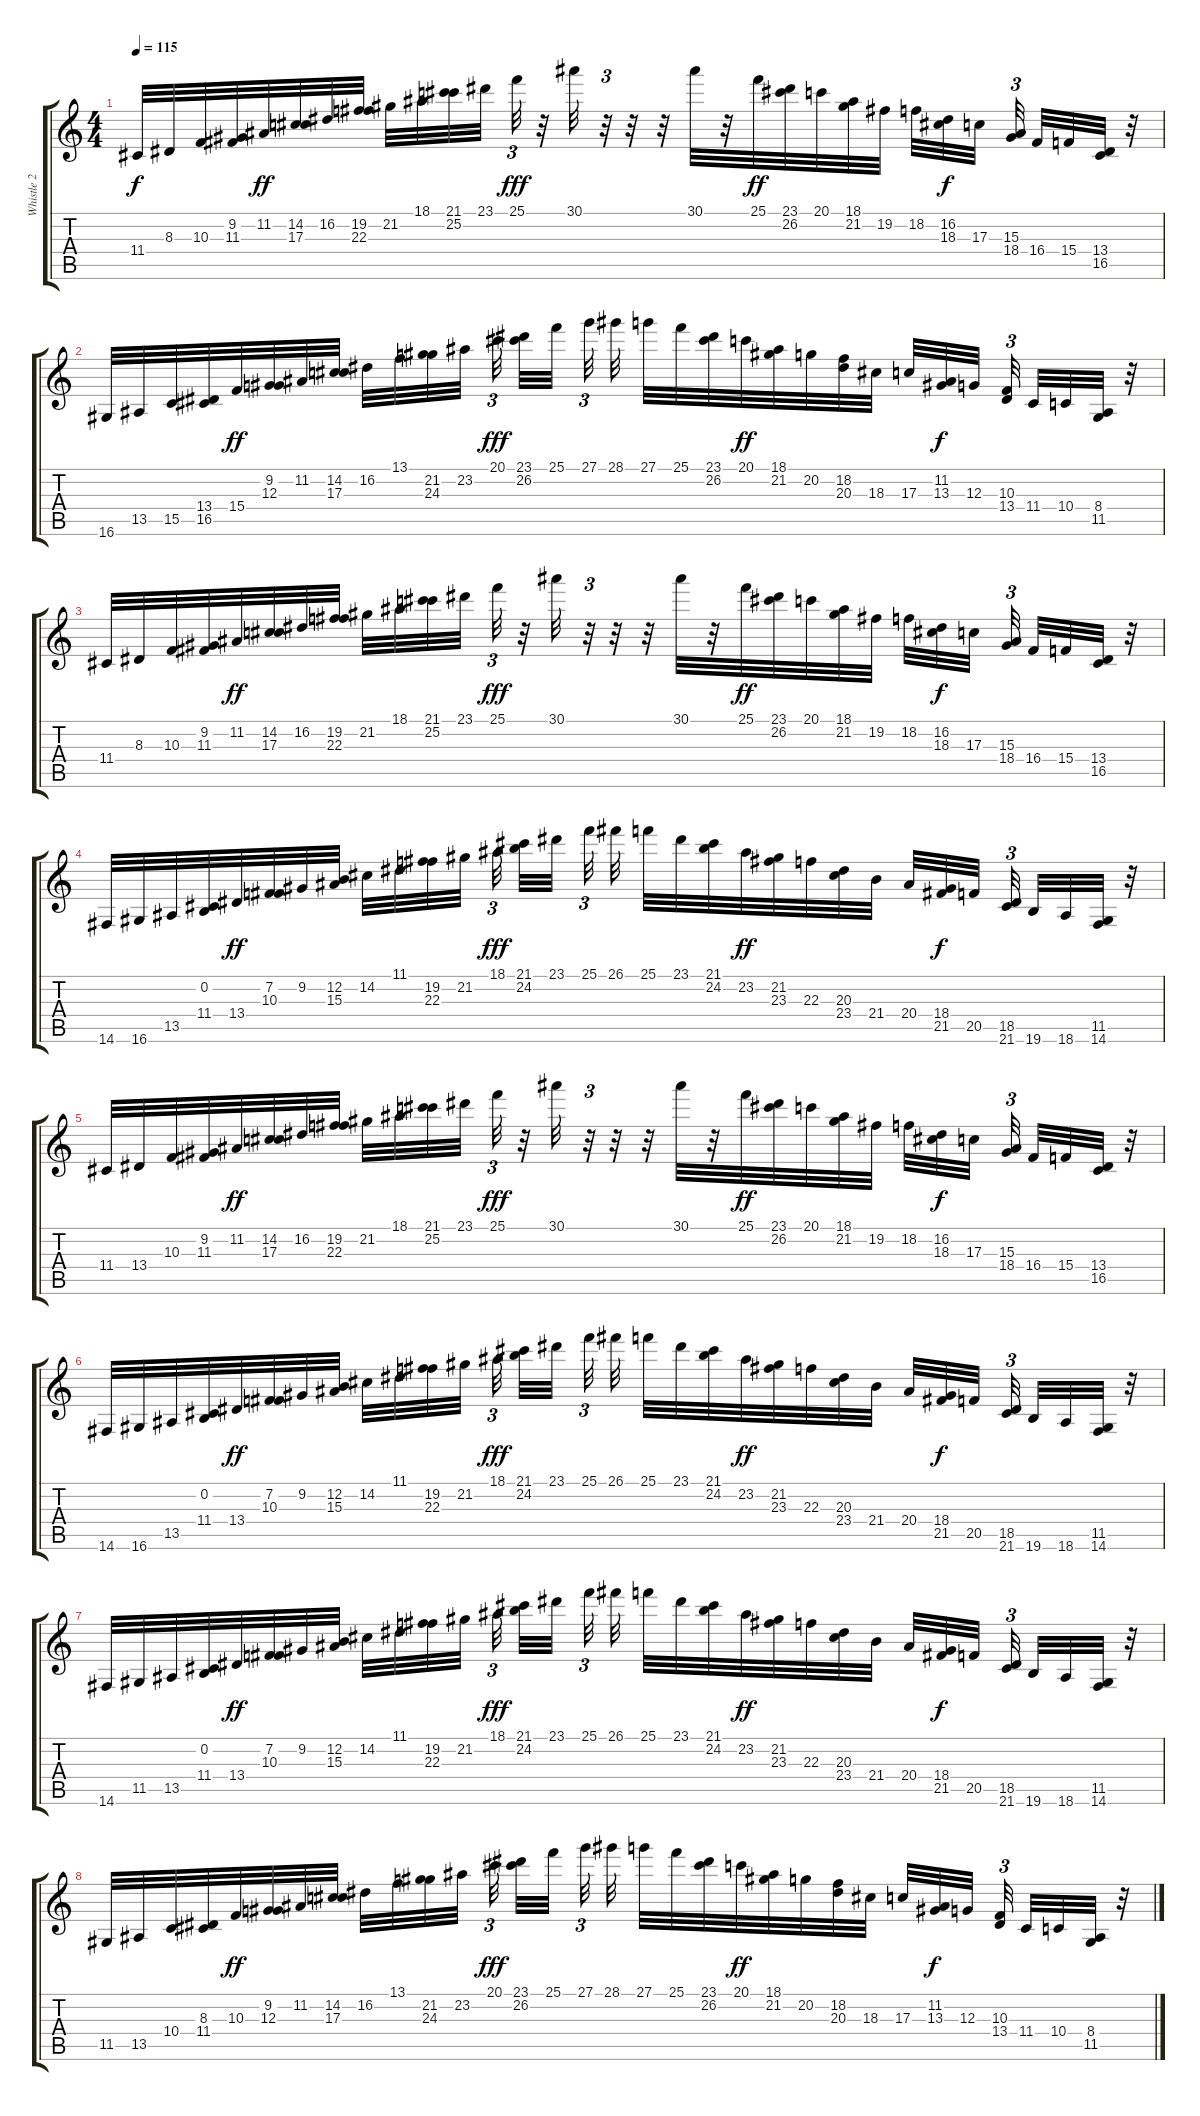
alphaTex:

\track ("Whistle 2" "Whistle 2") {instrument whistle}
\staff {score tabs}
\tuning (E4 B3 G3 D3 A2 E2) {hide}
\ts (4 4)
\tempo 115
\clef g2
\ks c
11.4.32{dy f balance 16} 8.3.32 10.3.32{balance 15} (9.2 11.3).32 11.2.32{dy ff balance 14} (14.2 17.3).32 16.2.32{balance 13} (19.2 22.3).32 21.2.32{balance 12} 18.1.32 (21.1 25.2).32 23.1.32{beam splitsecondary} 25.1.32{tu (3 2) dy fff beam splitsecondary} r.32{balance 10} 30.1.32 r.32{tu (3 2) balance 9} r.32 r.32{balance 8} 30.1.32 r.32{balance 7} 25.1.32{dy ff} (23.1 26.2).32{balance 6} 20.1.32 (18.1 21.2).32{balance 5} 19.2.32 18.2.32{balance 4} (16.2 18.3).32{dy f} 17.3.32{balance 3 beam splitsecondary} (15.3 18.4).32{tu (3 2) beam splitsecondary} 16.4.32{balance 2} 15.4.32 (13.4 16.5).32 r.32 |
16.6.32{balance 0} 13.5.32 15.5.32{balance 1} (13.4 16.5).32 15.4.32{dy ff balance 2} (9.2 12.3).32 11.2.32{balance 3} (14.2 17.3).32 16.2.32{balance 4} 13.1.32 (21.2 24.3).32 23.2.32{beam splitsecondary} 20.1.32{tu (3 2) dy fff beam splitsecondary} (23.1 26.2).32{balance 6} 25.1.32{beam splitsecondary} 27.1.32{tu (3 2) balance 7} 28.1.32 27.1.32{balance 8} 25.1.32 (23.1 26.2).32{balance 9} 20.1.32{dy ff} (18.1 21.2).32{balance 10} 20.2.32 (18.2 20.3).32{balance 11} 18.3.32 17.3.32{balance 12} (11.2 13.3).32{dy f} 12.3.32{balance 13 beam splitsecondary} (10.3 13.4).32{tu (3 2) beam splitsecondary} 11.4.32{balance 14} 10.4.32 (8.4 11.5).32 r.32 |
11.4.32{balance 16} 8.3.32 10.3.32{balance 15} (9.2 11.3).32 11.2.32{dy ff balance 14} (14.2 17.3).32 16.2.32{balance 13} (19.2 22.3).32 21.2.32{balance 12} 18.1.32 (21.1 25.2).32 23.1.32{beam splitsecondary} 25.1.32{tu (3 2) dy fff beam splitsecondary} r.32{balance 10} 30.1.32 r.32{tu (3 2) balance 9} r.32 r.32{balance 8} 30.1.32 r.32{balance 7} 25.1.32{dy ff} (23.1 26.2).32{balance 6} 20.1.32 (18.1 21.2).32{balance 5} 19.2.32 18.2.32{balance 4} (16.2 18.3).32{dy f} 17.3.32{balance 3 beam splitsecondary} (15.3 18.4).32{tu (3 2) beam splitsecondary} 16.4.32{balance 2} 15.4.32 (13.4 16.5).32 r.32 |
14.6.32{balance 1} 16.6.32 13.5.32{balance 2} (0.2 11.4).32 13.4.32{dy ff balance 2} (7.2 10.3).32 9.2.32{balance 3} (12.2 15.3).32 14.2.32{balance 4} 11.1.32 (19.2 22.3).32 21.2.32{beam splitsecondary} 18.1.32{tu (3 2) dy fff beam splitsecondary} (21.1 24.2).32{balance 6} 23.1.32{beam splitsecondary} 25.1.32{tu (3 2) balance 7} 26.1.32 25.1.32{balance 8} 23.1.32 (21.1 24.2).32{balance 9} 23.2.32{dy ff} (21.2 23.3).32{balance 10} 22.3.32 (20.3 23.4).32{balance 11} 21.4.32 20.4.32{balance 12} (18.4 21.5).32{dy f} 20.5.32{balance 13 beam splitsecondary} (18.5 21.6).32{tu (3 2) beam splitsecondary} 19.6.32{balance 14} 18.6.32 (11.5 14.6).32 r.32 |
11.4.32{balance 16} 13.4.32 10.3.32{balance 15} (9.2 11.3).32 11.2.32{dy ff balance 14} (14.2 17.3).32 16.2.32{balance 13} (19.2 22.3).32 21.2.32{balance 12} 18.1.32 (21.1 25.2).32 23.1.32{beam splitsecondary} 25.1.32{tu (3 2) dy fff beam splitsecondary} r.32{balance 10} 30.1.32 r.32{tu (3 2) balance 9} r.32 r.32{balance 8} 30.1.32 r.32{balance 7} 25.1.32{dy ff} (23.1 26.2).32{balance 6} 20.1.32 (18.1 21.2).32{balance 5} 19.2.32 18.2.32{balance 4} (16.2 18.3).32{dy f} 17.3.32{balance 3 beam splitsecondary} (15.3 18.4).32{tu (3 2) beam splitsecondary} 16.4.32{balance 2} 15.4.32 (13.4 16.5).32 r.32 |
14.6.32{balance 0} 16.6.32 13.5.32{balance 1} (0.2 11.4).32 13.4.32{dy ff balance 2} (7.2 10.3).32 9.2.32{balance 3} (12.2 15.3).32 14.2.32{balance 4} 11.1.32 (19.2 22.3).32 21.2.32{beam splitsecondary} 18.1.32{tu (3 2) dy fff beam splitsecondary} (21.1 24.2).32{balance 6} 23.1.32{beam splitsecondary} 25.1.32{tu (3 2) balance 7} 26.1.32 25.1.32{balance 8} 23.1.32 (21.1 24.2).32{balance 9} 23.2.32{dy ff} (21.2 23.3).32{balance 10} 22.3.32 (20.3 23.4).32{balance 11} 21.4.32 20.4.32{balance 12} (18.4 21.5).32{dy f} 20.5.32{balance 13 beam splitsecondary} (18.5 21.6).32{tu (3 2) beam splitsecondary} 19.6.32{balance 14} 18.6.32 (11.5 14.6).32 r.32 |
14.6.32{balance 16} 11.5.32 13.5.32{balance 15} (0.2 11.4).32 13.4.32{dy ff balance 14} (7.2 10.3).32 9.2.32{balance 13} (12.2 15.3).32 14.2.32{balance 12} 11.1.32 (19.2 22.3).32 21.2.32{beam splitsecondary} 18.1.32{tu (3 2) dy fff beam splitsecondary} (21.1 24.2).32{balance 10} 23.1.32{beam splitsecondary} 25.1.32{tu (3 2) balance 9} 26.1.32 25.1.32{balance 8} 23.1.32 (21.1 24.2).32{balance 7} 23.2.32{dy ff} (21.2 23.3).32{balance 6} 22.3.32 (20.3 23.4).32{balance 5} 21.4.32 20.4.32{balance 4} (18.4 21.5).32{dy f} 20.5.32{balance 3 beam splitsecondary} (18.5 21.6).32{tu (3 2) beam splitsecondary} 19.6.32{balance 2} 18.6.32 (11.5 14.6).32 r.32 |
11.5.32{balance 0} 13.5.32 10.4.32{balance 1} (8.3 11.4).32 10.3.32{dy ff balance 2} (9.2 12.3).32 11.2.32{balance 3} (14.2 17.3).32 16.2.32{balance 4} 13.1.32 (21.2 24.3).32 23.2.32{beam splitsecondary} 20.1.32{tu (3 2) dy fff beam splitsecondary} (23.1 26.2).32{balance 6} 25.1.32{beam splitsecondary} 27.1.32{tu (3 2) balance 7} 28.1.32 27.1.32{balance 8} 25.1.32 (23.1 26.2).32{balance 9} 20.1.32{dy ff} (18.1 21.2).32{balance 10} 20.2.32 (18.2 20.3).32{balance 11} 18.3.32 17.3.32{balance 12} (11.2 13.3).32{dy f} 12.3.32{balance 13 beam splitsecondary} (10.3 13.4).32{tu (3 2) beam splitsecondary} 11.4.32{balance 14} 10.4.32 (8.4 11.5).32 r.32
